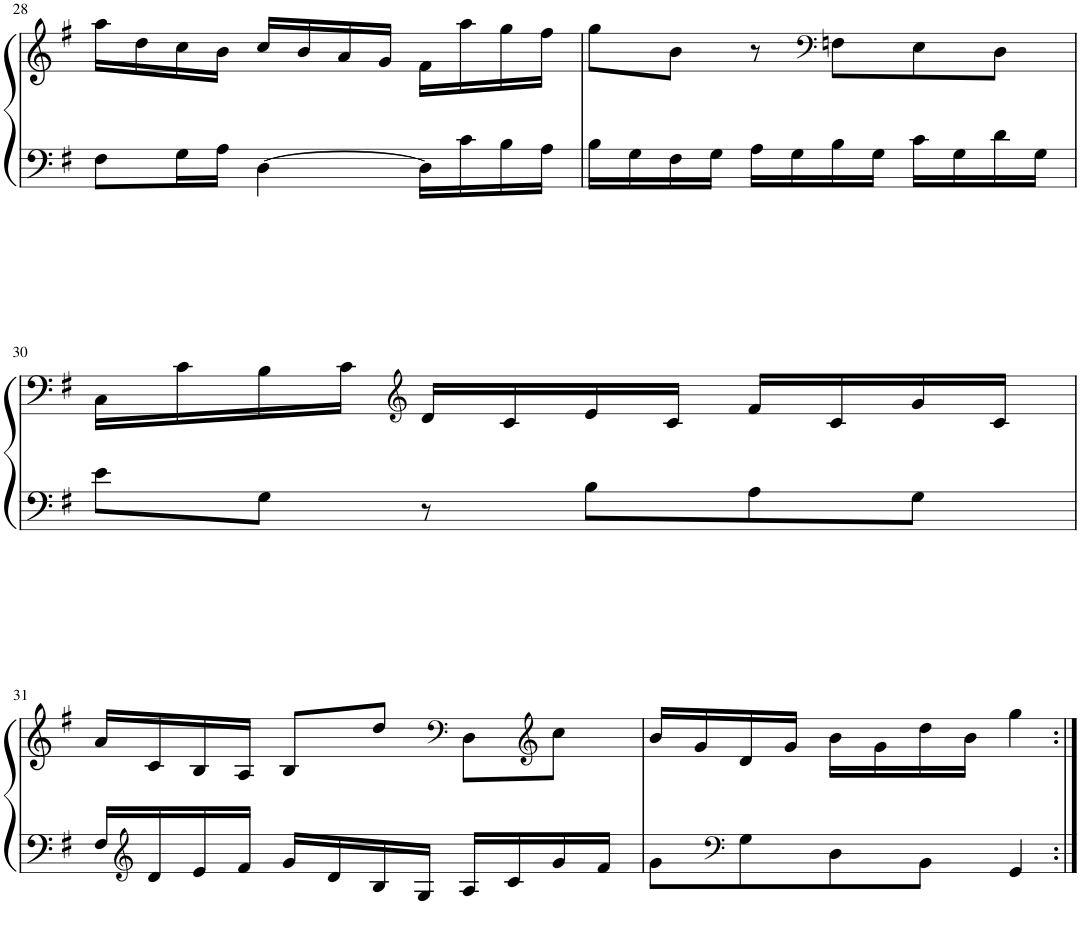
**kern	**kern
*part1	*part1
*staff2	*staff1
*I"Piano	*
*I'Pno	*
!!LO:PB:g=z
*clefF4	*clefG2
*k[f#]	*k[f#]
*M3/4	*M3/4
=28	=28
8F#\L	16aa\LL
.	16dd\
16G\L	16cc\
16A\JJ	16b\JJ
[4D\	16cc/LL
.	16b/
.	16a/
.	16g/JJ
16D\LL]	16f#\LL
16c\	16aa\
16B\	16gg\
16A\JJ	16ff#\JJ
=29	=29
16B\LL	8gg\L
16G\	.
16F#\	8b\J
16G\JJ	.
16A\LL	8r
16G\	.
*	*clefF4
16B\	8Fn\L
16G\JJ	.
16c\LL	8E\
16G\	.
16d\	8D\J
16G\JJ	.
!!LO:LB:g=z
=30	=30
8e\L	16C\LL
.	16c\
8G\J	16B\
.	16c\JJ
*	*clefG2
8r	16d/LL
.	16c/
8B\L	16e/
.	16c/JJ
8A\	16f#/LL
.	16c/
8G\J	16g/
.	16c/JJ
!!LO:LB:g=z
=31	=31
16F#/LL	16a/LL
*clefG2	*
16d/	16c/
16e/	16B/
16f#/JJ	16A/JJ
16g/LL	8B/L
16d/	.
16B/	8dd/J
16G/JJ	.
*	*clefF4
16A/LL	8D\L
16c/	.
*	*clefG2
16g/	8cc\J
16f#/JJ	.
=32	=32
8g\L	16b/LL
.	16g/
*clefF4	*
8G\	16d/
.	16g/JJ
8D\	16b\LL
.	16g\
8BB\J	16dd\
.	16b\JJ
4GG/	4gg\
=:|!	=:|!
*-	*-
